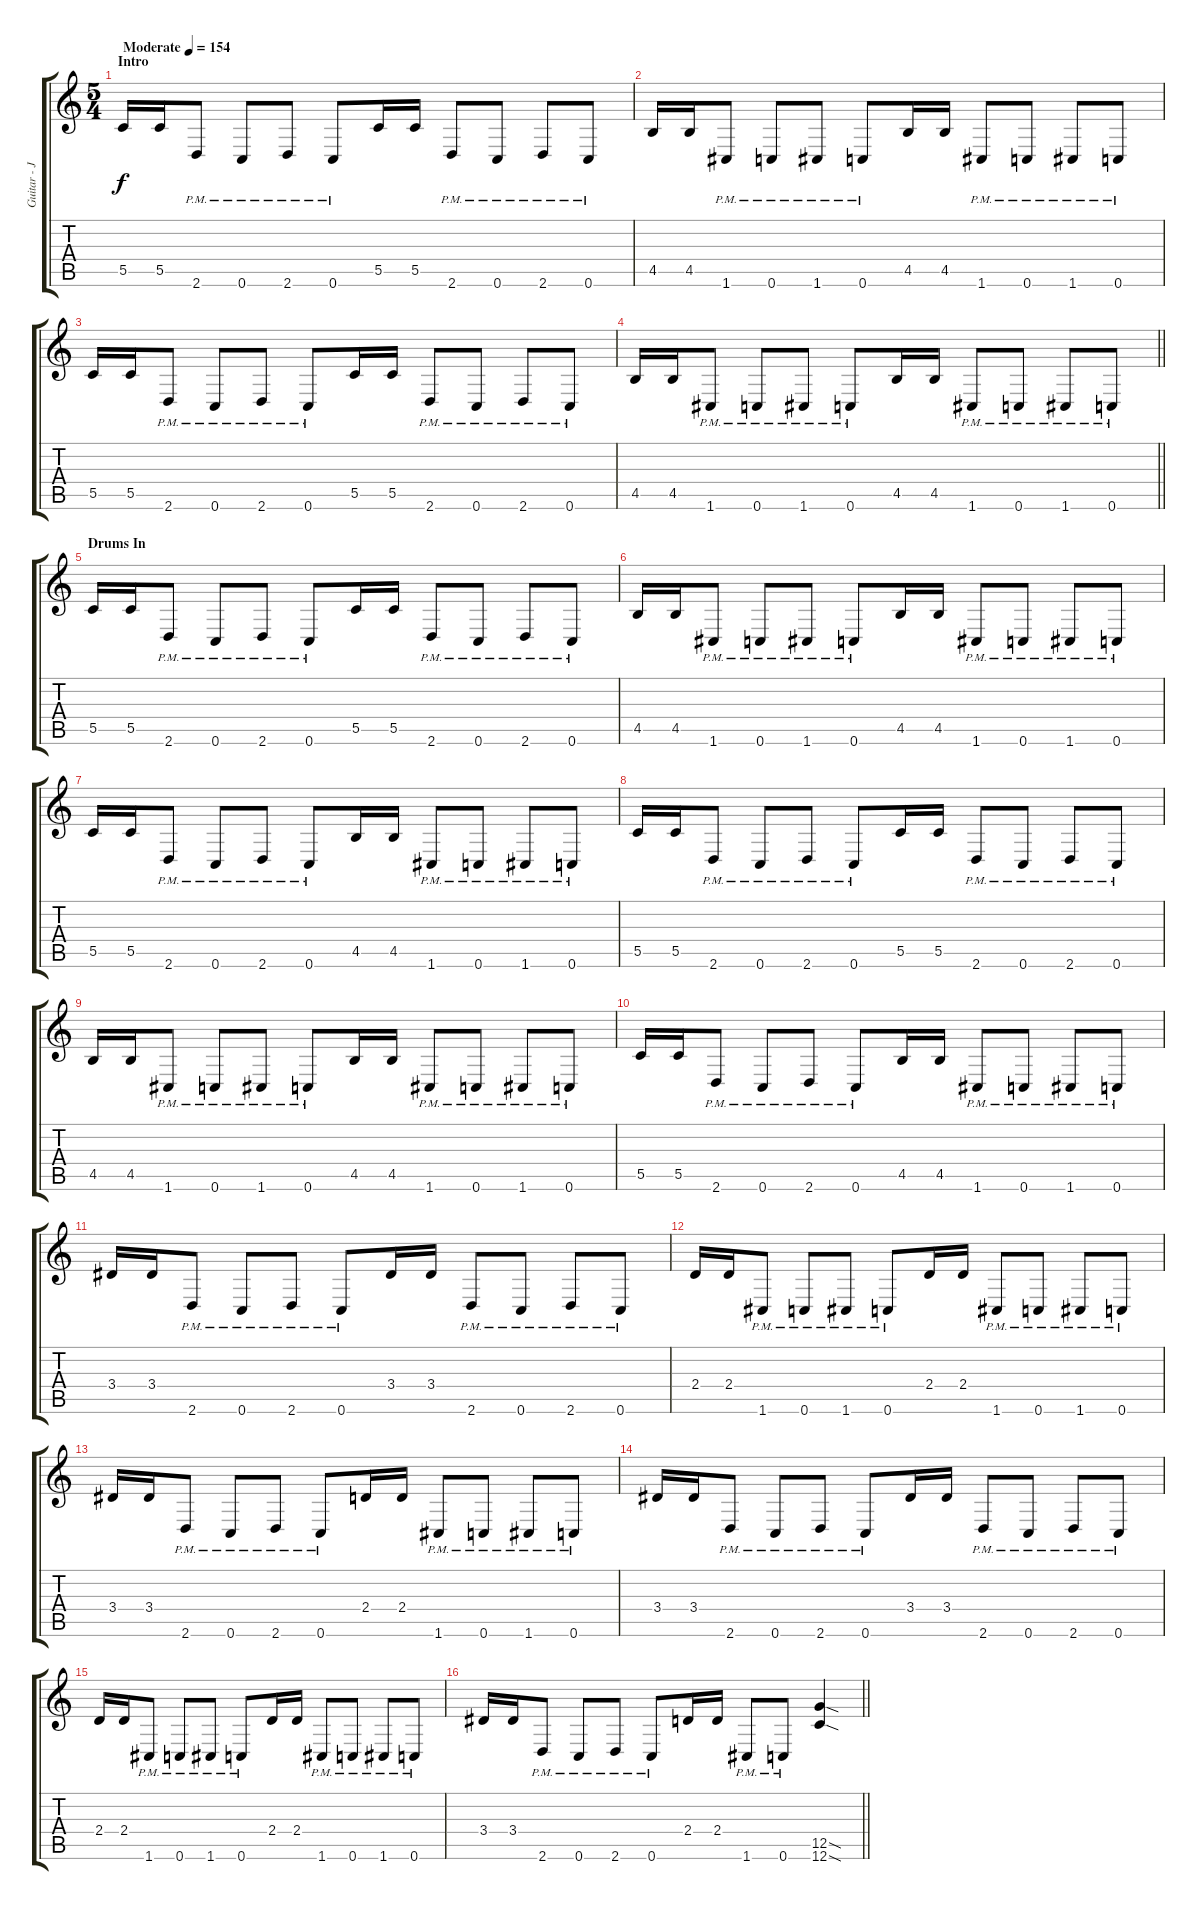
\track ("Guitar - Joel Stroetzel" "Guitar - J") {instrument overdrivenguitar}
\staff {score tabs}
\tuning (D4 A3 F3 C3 G2 C2) {hide}
\ts (5 4)
\section ("" "Intro")
\tempo (154 "Moderate")
\clef g2
\ks c
5.5.16{dy f instrument overdrivenguitar} 5.5.16 2.6{pm}.8 0.6{pm}.8 2.6{pm}.8 0.6{pm}.8 5.5.16 5.5.16 2.6{pm}.8 0.6{pm}.8 2.6{pm}.8 0.6{pm}.8 |
4.5.16 4.5.16 1.6{pm}.8 0.6{pm}.8 1.6{pm}.8 0.6{pm}.8 4.5.16 4.5.16 1.6{pm}.8 0.6{pm}.8 1.6{pm}.8 0.6{pm}.8 |
5.5.16 5.5.16 2.6{pm}.8 0.6{pm}.8 2.6{pm}.8 0.6{pm}.8 5.5.16 5.5.16 2.6{pm}.8 0.6{pm}.8 2.6{pm}.8 0.6{pm}.8 |
\barLineRight lightlight
4.5.16 4.5.16 1.6{pm}.8 0.6{pm}.8 1.6{pm}.8 0.6{pm}.8 4.5.16 4.5.16 1.6{pm}.8 0.6{pm}.8 1.6{pm}.8 0.6{pm}.8 |
\section ("" "Drums In")
5.5.16 5.5.16 2.6{pm}.8 0.6{pm}.8 2.6{pm}.8 0.6{pm}.8 5.5.16 5.5.16 2.6{pm}.8 0.6{pm}.8 2.6{pm}.8 0.6{pm}.8 |
4.5.16 4.5.16 1.6{pm}.8 0.6{pm}.8 1.6{pm}.8 0.6{pm}.8 4.5.16 4.5.16 1.6{pm}.8 0.6{pm}.8 1.6{pm}.8 0.6{pm}.8 |
5.5.16 5.5.16 2.6{pm}.8 0.6{pm}.8 2.6{pm}.8 0.6{pm}.8 4.5.16 4.5.16 1.6{pm}.8 0.6{pm}.8 1.6{pm}.8 0.6{pm}.8 |
5.5.16 5.5.16 2.6{pm}.8 0.6{pm}.8 2.6{pm}.8 0.6{pm}.8 5.5.16 5.5.16 2.6{pm}.8 0.6{pm}.8 2.6{pm}.8 0.6{pm}.8 |
4.5.16 4.5.16 1.6{pm}.8 0.6{pm}.8 1.6{pm}.8 0.6{pm}.8 4.5.16 4.5.16 1.6{pm}.8 0.6{pm}.8 1.6{pm}.8 0.6{pm}.8 |
5.5.16 5.5.16 2.6{pm}.8 0.6{pm}.8 2.6{pm}.8 0.6{pm}.8 4.5.16 4.5.16 1.6{pm}.8 0.6{pm}.8 1.6{pm}.8 0.6{pm}.8 |
3.4.16 3.4.16 2.6{pm}.8 0.6{pm}.8 2.6{pm}.8 0.6{pm}.8 3.4.16 3.4.16 2.6{pm}.8 0.6{pm}.8 2.6{pm}.8 0.6{pm}.8 |
2.4.16 2.4.16 1.6{pm}.8 0.6{pm}.8 1.6{pm}.8 0.6{pm}.8 2.4.16 2.4.16 1.6{pm}.8 0.6{pm}.8 1.6{pm}.8 0.6{pm}.8 |
3.4.16 3.4.16 2.6{pm}.8 0.6{pm}.8 2.6{pm}.8 0.6{pm}.8 2.4.16 2.4.16 1.6{pm}.8 0.6{pm}.8 1.6{pm}.8 0.6{pm}.8 |
3.4.16 3.4.16 2.6{pm}.8 0.6{pm}.8 2.6{pm}.8 0.6{pm}.8 3.4.16 3.4.16 2.6{pm}.8 0.6{pm}.8 2.6{pm}.8 0.6{pm}.8 |
2.4.16 2.4.16 1.6{pm}.8 0.6{pm}.8 1.6{pm}.8 0.6{pm}.8 2.4.16 2.4.16 1.6{pm}.8 0.6{pm}.8 1.6{pm}.8 0.6{pm}.8 |
\barLineRight lightlight
3.4.16 3.4.16 2.6{pm}.8 0.6{pm}.8 2.6{pm}.8 0.6{pm}.8 2.4.16 2.4.16 1.6{pm}.8 0.6{pm}.8 (12.5{sod} 12.6{sod}).4
